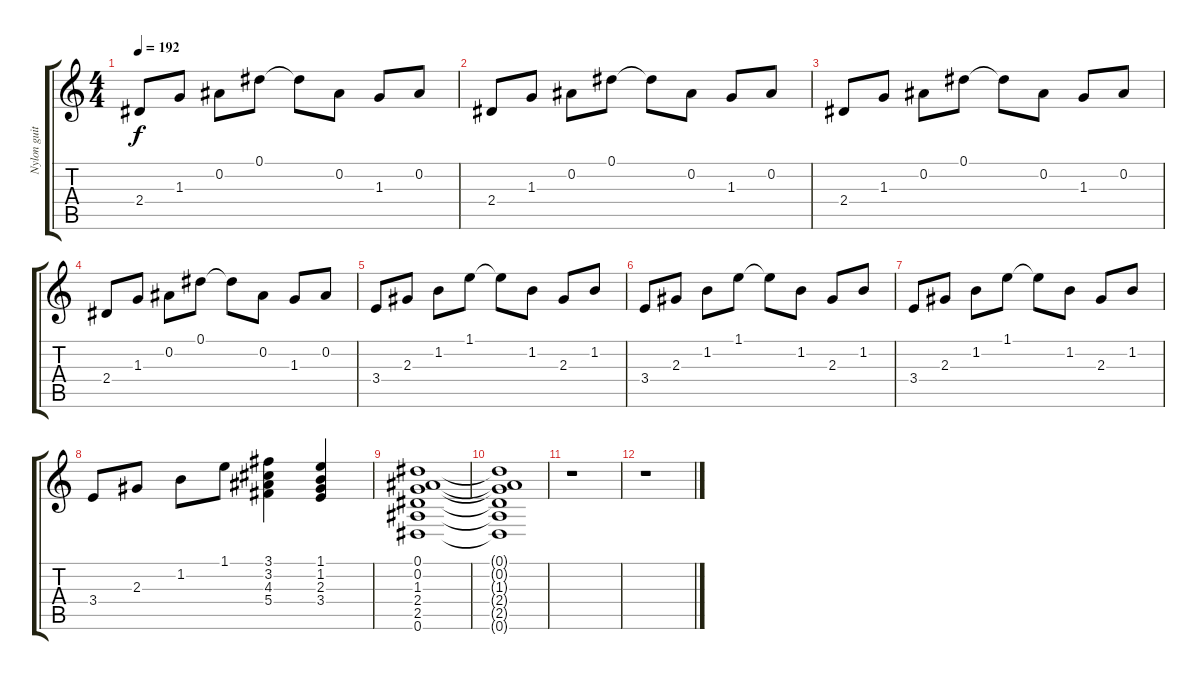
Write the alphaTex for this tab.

\track ("Nylon guitar 1" "Nylon guit") {instrument acousticguitarnylon}
\staff {score tabs}
\tuning (Eb4 Bb3 Gb3 Db3 Ab2 Eb2) {hide}
\ts (4 4)
\tempo 192
\clef g2
\ks c
2.4.8{dy f} 1.3.8 0.2.8 0.1.8 0.1{t}.8 0.2.8 1.3.8 0.2.8 |
2.4.8 1.3.8 0.2.8 0.1.8 0.1{t}.8 0.2.8 1.3.8 0.2.8 |
2.4.8 1.3.8 0.2.8 0.1.8 0.1{t}.8 0.2.8 1.3.8 0.2.8 |
2.4.8 1.3.8 0.2.8 0.1.8 0.1{t}.8 0.2.8 1.3.8 0.2.8 |
3.4.8 2.3.8 1.2.8 1.1.8 1.1{t}.8 1.2.8 2.3.8 1.2.8 |
3.4.8 2.3.8 1.2.8 1.1.8 1.1{t}.8 1.2.8 2.3.8 1.2.8 |
3.4.8 2.3.8 1.2.8 1.1.8 1.1{t}.8 1.2.8 2.3.8 1.2.8 |
3.4.8 2.3.8 1.2.8 1.1.8 (3.1 3.2 4.3 5.4).4 (1.1 1.2 2.3 3.4).4 |
(0.1 0.2 1.3 2.4 2.5 0.6).1 |
(0.1{t} 0.2{t} 1.3{t} 2.4{t} 2.5{t} 0.6{t}).1 |
r.1 |
r.1
